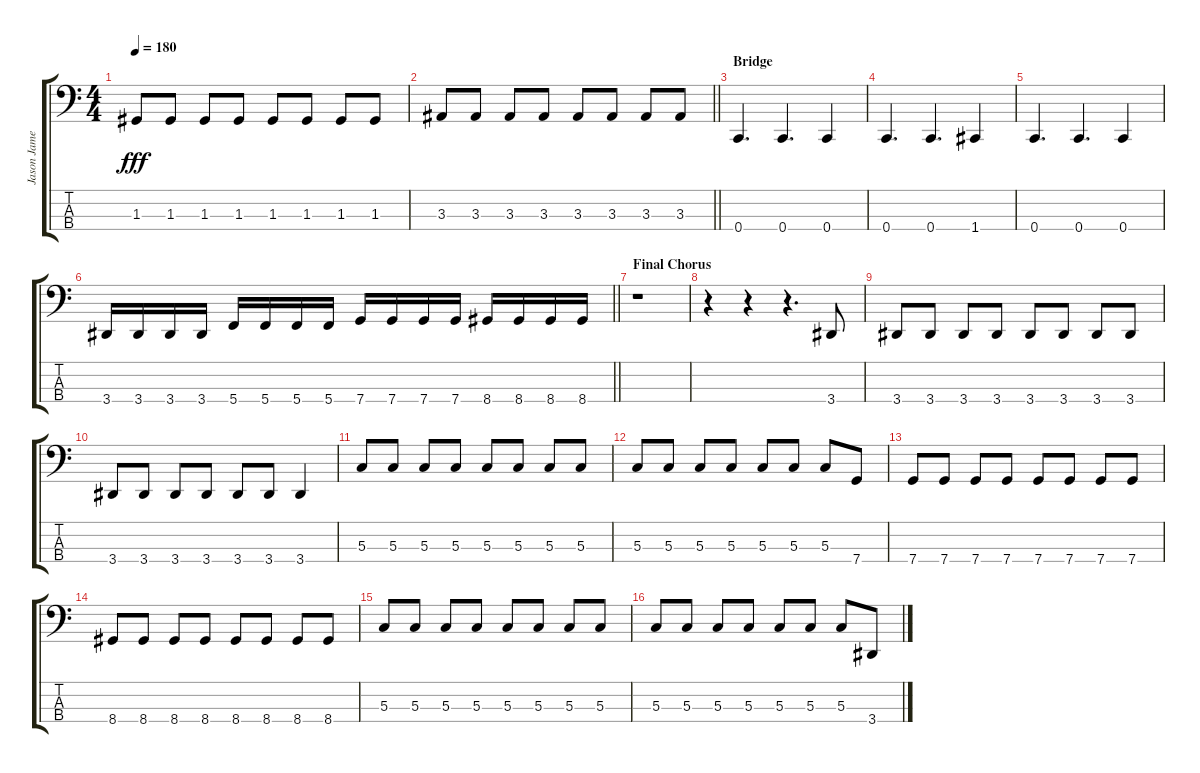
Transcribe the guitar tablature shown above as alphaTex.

\track ("Jason James" "Jason Jame") {instrument electricbasspick}
\staff {score tabs}
\tuning (F2 C2 G1 C1) {hide}
\ts (4 4)
\tempo 180
\clef f4
\ks c
1.3.8{dy fff} 1.3.8 1.3.8 1.3.8 1.3.8 1.3.8 1.3.8 1.3.8 |
\barLineRight lightlight
3.3.8 3.3.8 3.3.8 3.3.8 3.3.8 3.3.8 3.3.8 3.3.8 |
\section ("" "Bridge")
0.4.4{d} 0.4.4{d} 0.4.4 |
0.4.4{d} 0.4.4{d} 1.4.4 |
0.4.4{d} 0.4.4{d} 0.4.4 |
\barLineRight lightlight
3.4.16 3.4.16 3.4.16 3.4.16 5.4.16 5.4.16 5.4.16 5.4.16 7.4.16 7.4.16 7.4.16 7.4.16 8.4.16 8.4.16 8.4.16 8.4.16 |
\section ("" "Final Chorus")
r.1 |
r.4 r.4 r.4{d} 3.4.8 |
3.4.8 3.4.8 3.4.8 3.4.8 3.4.8 3.4.8 3.4.8 3.4.8 |
3.4.8 3.4.8 3.4.8 3.4.8 3.4.8 3.4.8 3.4.4 |
5.3.8 5.3.8 5.3.8 5.3.8 5.3.8 5.3.8 5.3.8 5.3.8 |
5.3.8 5.3.8 5.3.8 5.3.8 5.3.8 5.3.8 5.3.8 7.4.8 |
7.4.8 7.4.8 7.4.8 7.4.8 7.4.8 7.4.8 7.4.8 7.4.8 |
8.4.8 8.4.8 8.4.8 8.4.8 8.4.8 8.4.8 8.4.8 8.4.8 |
5.3.8 5.3.8 5.3.8 5.3.8 5.3.8 5.3.8 5.3.8 5.3.8 |
5.3.8 5.3.8 5.3.8 5.3.8 5.3.8 5.3.8 5.3.8 3.4.8
